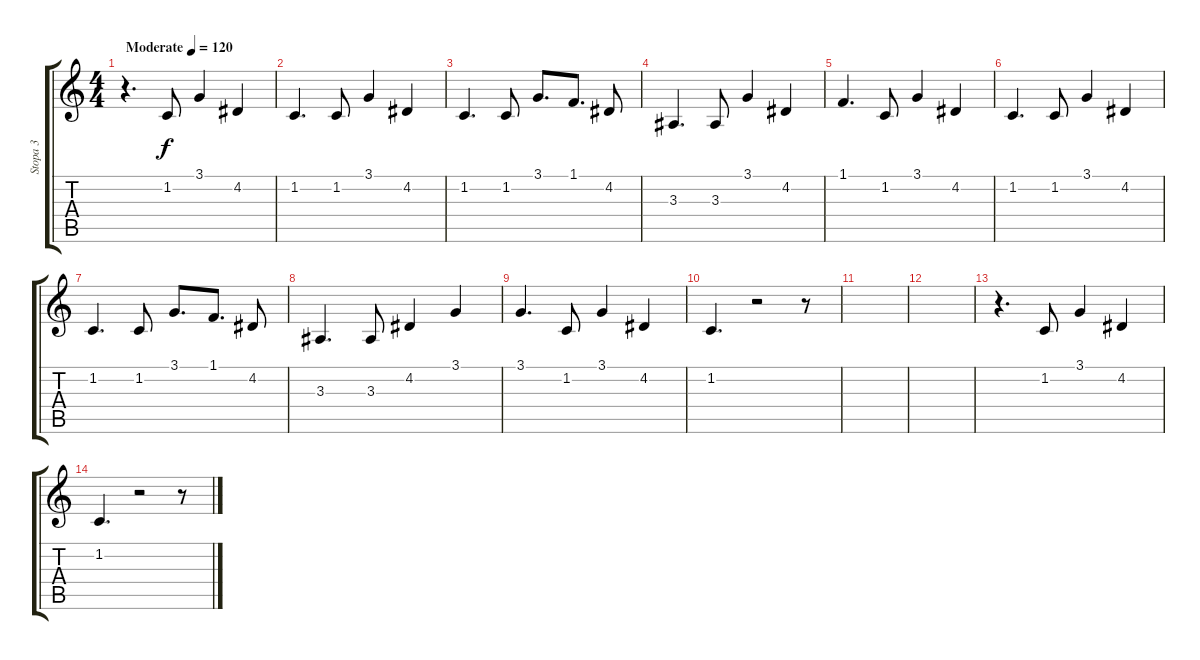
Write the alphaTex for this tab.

\track ("Stopa 3" "Stopa 3") {instrument altosax}
\staff {score tabs}
\tuning (E4 B3 G3 D3 A2 E2) {hide}
\ts (4 4)
\tempo (120 "Moderate")
\clef g2
\ks c
r.4{d dy f instrument altosax} 1.2.8 3.1.4 4.2.4 |
1.2.4{d} 1.2.8 3.1.4 4.2.4 |
1.2.4{d} 1.2.8 3.1.8{d} 1.1.8{d} 4.2.8 |
3.3.4{d} 3.3.8 3.1.4 4.2.4 |
1.1.4{d} 1.2.8 3.1.4 4.2.4 |
1.2.4{d} 1.2.8 3.1.4 4.2.4 |
1.2.4{d} 1.2.8 3.1.8{d} 1.1.8{d} 4.2.8 |
3.3.4{d} 3.3.8 4.2.4 3.1.4 |
3.1.4{d} 1.2.8 3.1.4 4.2.4 |
1.2.4{d} r.2 r.8 |
|
|
r.4{d} 1.2.8 3.1.4 4.2.4 |
1.2.4{d} r.2 r.8
